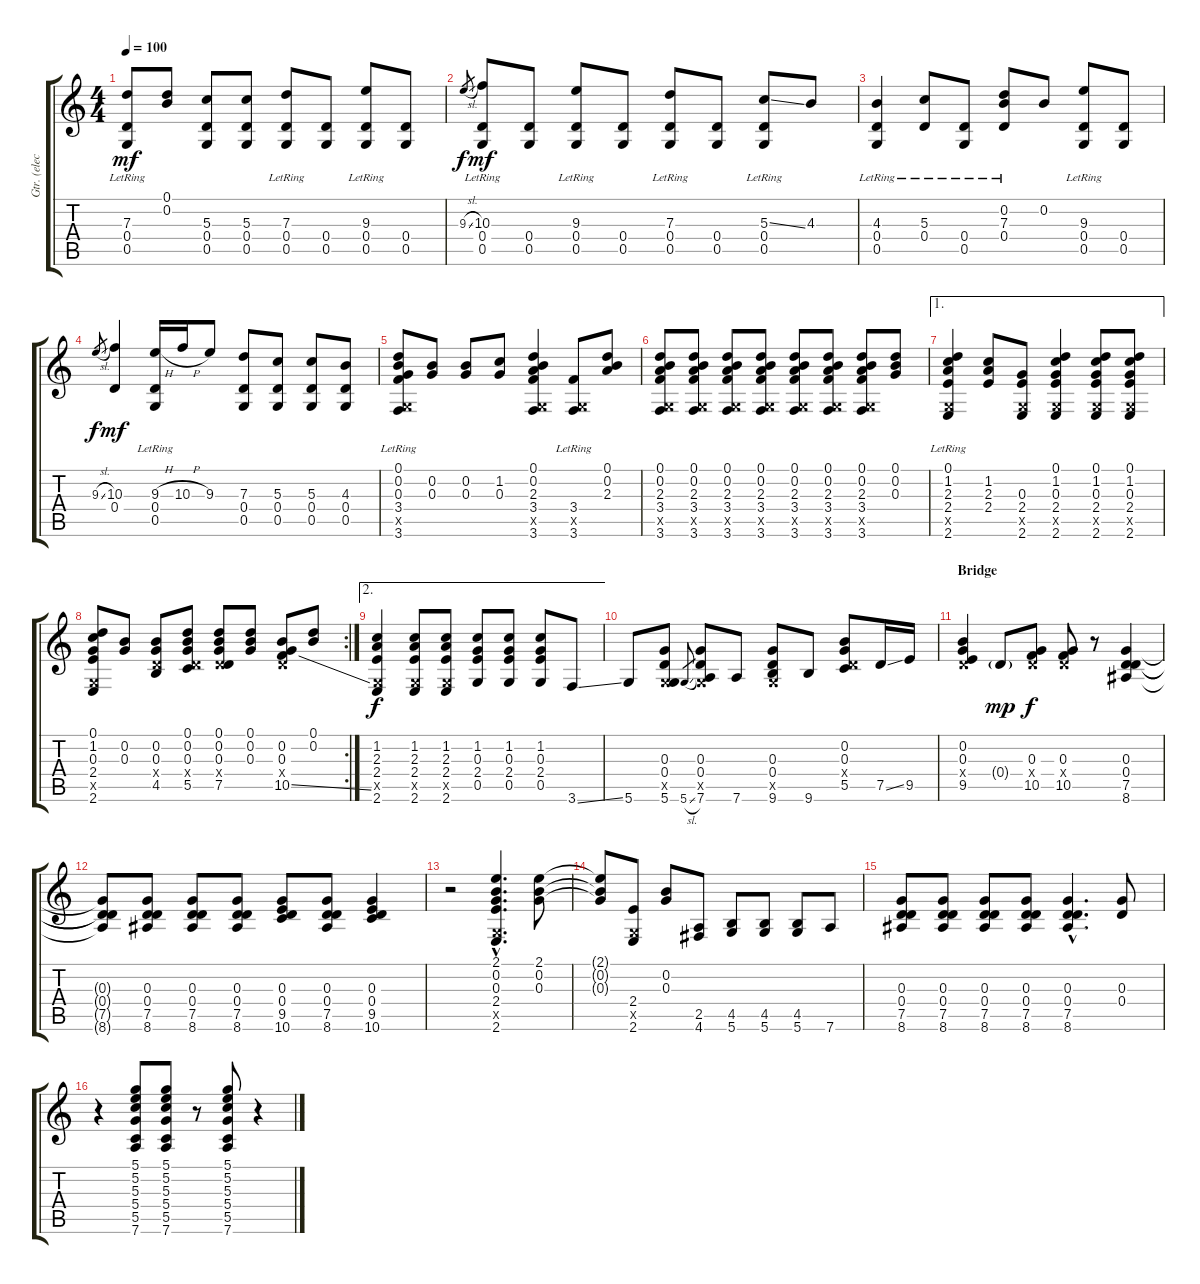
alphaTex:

\track ("Gtr. (electric)" "Gtr. (elec") {instrument electricguitarclean}
\staff {score tabs}
\tuning (D4 B3 G3 D3 G2 D2) {hide}
\ts (4 4)
\tempo 100
\clef g2
\ks c
(7.3{lr} 0.4{lr} 0.5{lr}).8{dy mf} (0.1 0.2).8 (5.3 0.4 0.5).8 (5.3 0.4 0.5).8 (7.3{lr} 0.4 0.5).8 (0.4 0.5).8 (9.3{lr} 0.4 0.5).8 (0.4 0.5).8 |
9.3{sl}.8{gr dy f} (10.3{lr} 0.4 0.5).8{dy mf} (0.4 0.5).8 (9.3{lr} 0.4 0.5).8 (0.4 0.5).8 (7.3{lr} 0.4 0.5).8 (0.4 0.5).8 (5.3{ss} 0.4{lr} 0.5{lr}).8 4.3.8 |
(4.3 0.4 0.5{lr}).4 (5.3{lr} 0.4).8 (0.4 0.5{lr}).8 (0.2 7.3{lr} 0.4).8 0.2.8 (9.3{lr} 0.4 0.5).8 (0.4 0.5).8 |
9.3{sl}.8{gr dy f} (10.3 0.4).4{dy mf} (9.3{h} 0.4{lr} 0.5{lr}).16 10.3{h}.16 9.3.8 (7.3 0.4 0.5).8 (5.3 0.4 0.5).8 (5.3 0.4 0.5).8 (4.3 0.4 0.5).8 |
(0.1 0.2 0.3 3.4{lr} 0.5{x} 3.6{lr}).8 (0.2 0.3).8 (0.2 0.3).8 (1.2 0.3).8 (0.1 0.2 2.3 3.4 0.5{x} 3.6).4 (3.4{lr} 0.5{x} 3.6{lr}).8 (0.1 0.2 2.3).8 |
(0.1 0.2 2.3 3.4 0.5{x} 3.6).8 (0.1 0.2 2.3 3.4 0.5{x} 3.6).8 (0.1 0.2 2.3 3.4 0.5{x} 3.6).8 (0.1 0.2 2.3 3.4 0.5{x} 3.6).8 (0.1 0.2 2.3 3.4 0.5{x} 3.6).8 (0.1 0.2 2.3 3.4 0.5{x} 3.6).8 (0.1 0.2 2.3 3.4 0.5{x} 3.6).8 (0.1 0.2 0.3).8 |
\ae 1
(0.1 1.2 2.3 2.4 0.5{x} 2.6{lr}).4 (1.2 2.3 2.4).8 (0.3 2.4 0.5{x} 2.6).8 (0.1 1.2 0.3 2.4 0.5{x} 2.6).4 (0.1 1.2 0.3 2.4 0.5{x} 2.6).8 (0.1 1.2 0.3 2.4 0.5{x} 2.6).8 |
\rc 2
(0.1 1.2 0.3 2.4 0.5{x} 2.6).8 (0.2 0.3).8 (0.2 0.3 0.4{x} 4.5).8 (0.1 0.2 0.3 0.4{x} 5.5).8 (0.1 0.2 0.3 0.4{x} 7.5).8 (0.1 0.2 0.3).8 (0.2 0.3 0.4{x} 10.5{ss}).8 (0.1 0.2).8 |
\ae 2
(1.2 2.3 2.4 0.5{x} 2.6).4{dy f} (1.2 2.3 2.4 0.5{x} 2.6).8 (1.2 2.3 2.4 0.5{x} 2.6).8 (1.2 0.3 2.4 0.5).8 (1.2 0.3 2.4 0.5).8 (1.2 0.3 2.4 0.5).8 3.6{ss}.8 |
5.6.8 (0.3 0.4 0.5{x} 5.6).8 5.6{sl}.8{gr} (0.3 0.4 0.5{x} 7.6).8 7.6.8 (0.3 0.4 0.5{x} 9.6).8 9.6.8 (0.2 0.3 0.4{x} 5.5).8 7.5{ss}.16 9.5.16 |
\section ("" "Bridge")
(0.2 0.3 0.4{x} 9.5).4 0.4{g}.8{dy mp} (0.3 0.4{x} 10.5).8{dy f} (0.3 0.4{x} 10.5).8 r.8 (0.3 0.4 7.5 8.6).4 |
(0.3{t} 0.4{t} 7.5{t} 8.6{t}).8 (0.3 0.4 7.5 8.6).8 (0.3 0.4 7.5 8.6).8 (0.3 0.4 7.5 8.6).8 (0.3 0.4 9.5 10.6).8 (0.3 0.4 7.5 8.6).8 (0.3 0.4 9.5 10.6).4 |
r.2 (2.1{hac} 0.2{hac} 0.3{hac} 2.4{hac} 0.5{hac x} 2.6{hac}).4{d} (2.1 0.2 0.3).8 |
(2.1{t} 0.2{t} 0.3{t}).8 (2.4 0.5{x} 2.6).8 (0.2 0.3).8 (2.5 4.6).8 (4.5 5.6).8 (4.5 5.6).8 (4.5 5.6).8 7.6.8 |
(0.3 0.4 7.5 8.6).8 (0.3 0.4 7.5 8.6).8 (0.3 0.4 7.5 8.6).8 (0.3 0.4 7.5 8.6).8 (0.3{hac} 0.4{hac} 7.5{hac} 8.6{hac}).4{d} (0.3 0.4).8 |
r.4 (5.1 5.2 5.3 5.4 5.5 7.6).8 (5.1 5.2 5.3 5.4 5.5 7.6).8 r.8 (5.1 5.2 5.3 5.4 5.5 7.6).8 r.4
